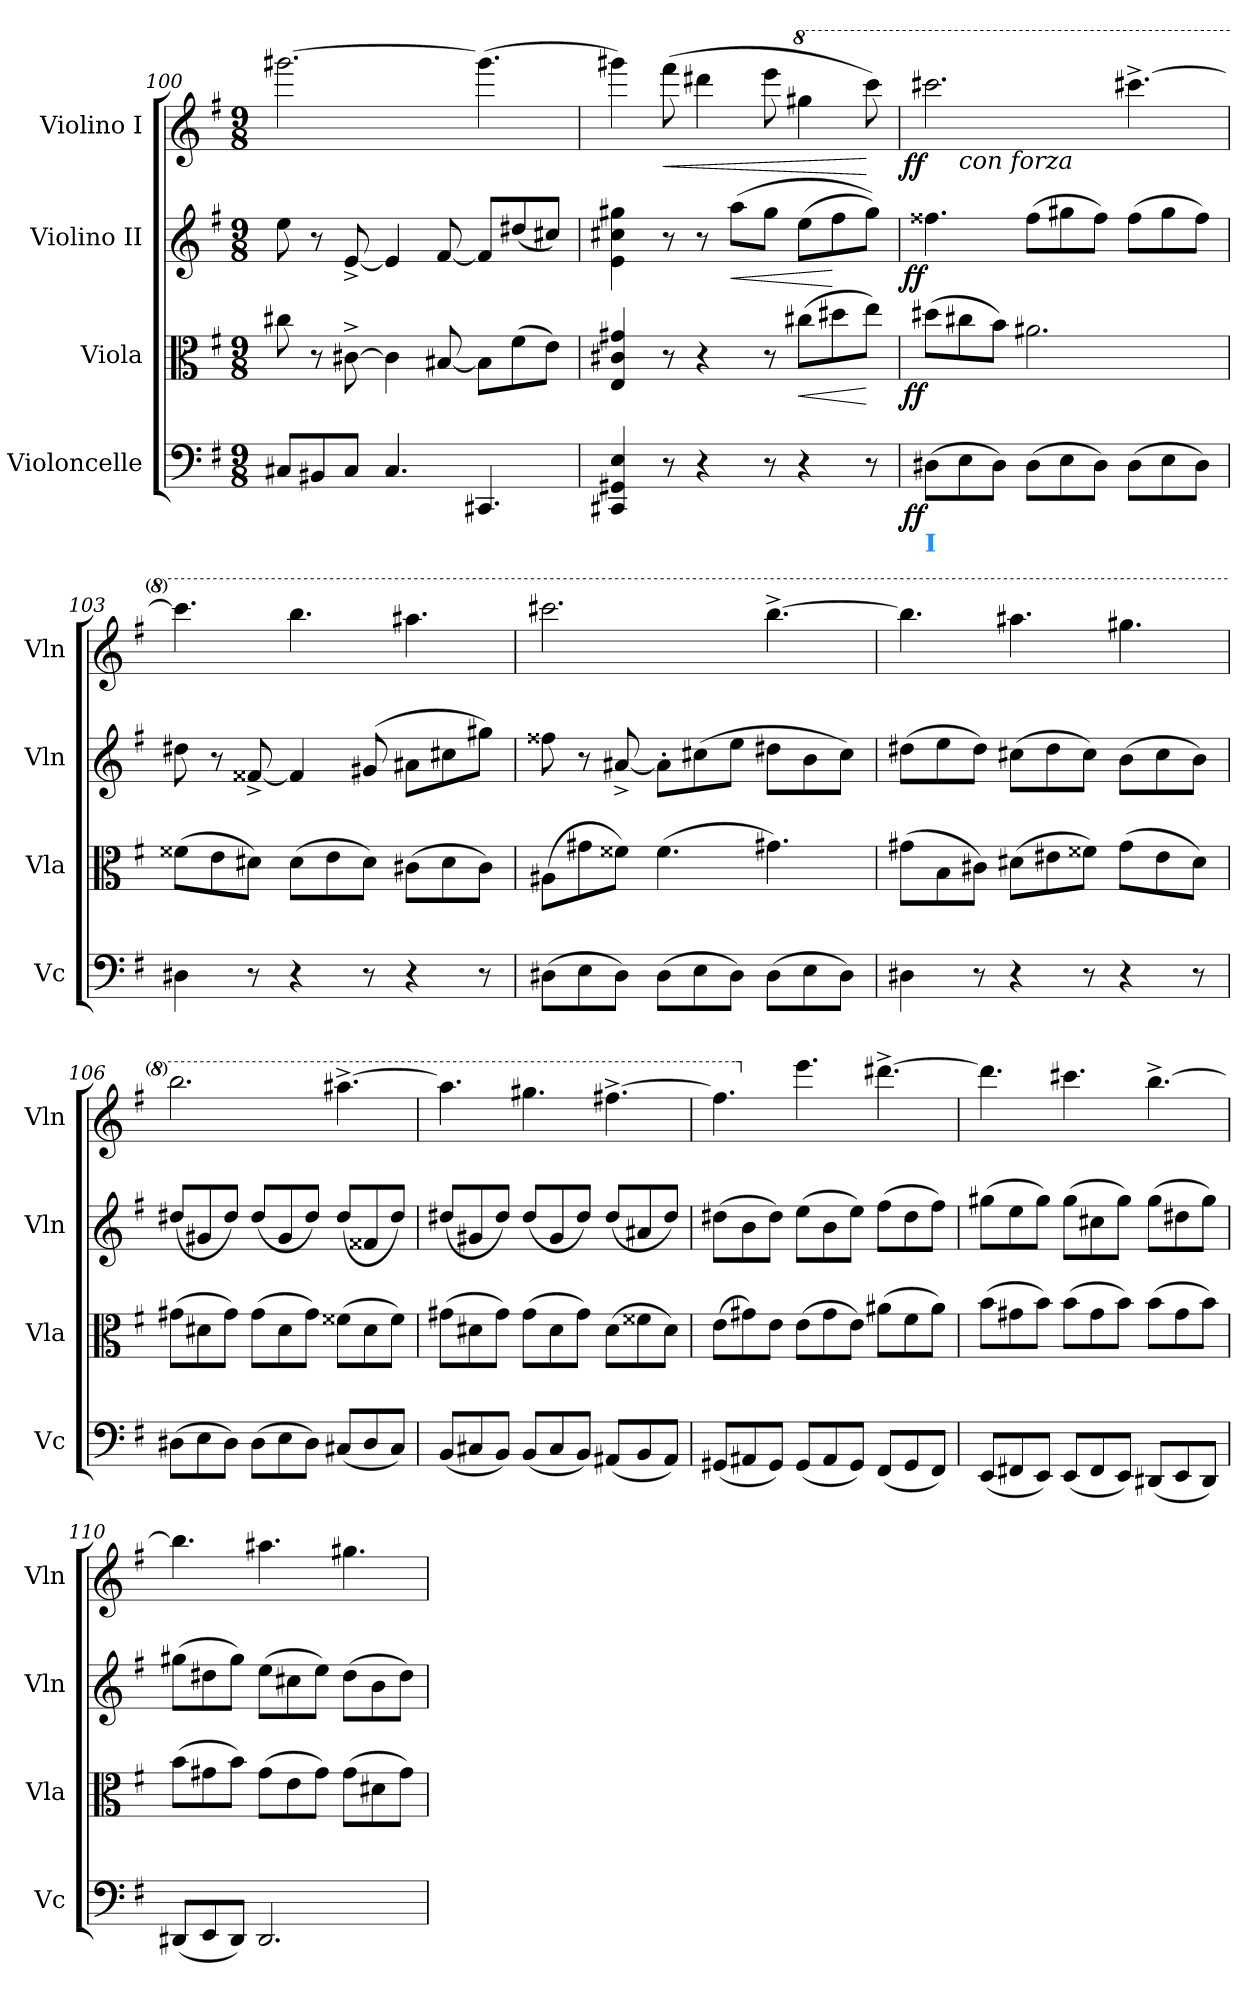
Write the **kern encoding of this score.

**kern	**dynam	**kern	**dynam	**kern	**dynam	**kern	**dynam
*part4	*part4	*part3	*part3	*part2	*part2	*part1	*part1
*staff4	*staff4	*staff3	*staff3	*staff2	*staff2	*staff1	*staff1
*I"Violoncelle	*	*I"Viola	*	*I"Violino II	*	*I"Violino I	*
*I'Vc	*	*I'Vla	*	*I'Vln	*	*I'Vln	*
*clefF4	*	*clefC3	*	*clefG2	*	*clefG2	*
*k[f#]	*	*k[f#]	*	*k[f#]	*	*k[f#]	*
*M9/8	*	*M9/8	*	*M9/8	*	*M9/8	*
=100	=100	=100	=100	=100	=100	=100	=100
8C#X/L	.	8cc#X\	.	8ee\	.	[2.ggg#X\	.
8BB#X/	.	8r	.	8r	.	.	.
8C#/J	.	[8c#X^\	.	[8e^>/	.	.	.
4.C#/	.	4c#\]	.	4e/]	.	.	.
.	.	[8B#X/	.	[8f#/	.	.	.
4.CC#X/	.	8B#\L]	.	8f#/L]	.	4.ggg#\_	.
.	.	(8f#\	.	(8dd#X/	.	.	.
.	.	8e\J)	.	8cc#X/J)	.	.	.
=101	=101	=101	=101	=101	=101	=101	=101
4CC#X/ 4GG#X/ 4E/	.	4E/ 4c#X/ 4g#X/	.	4e\ 4cc#X\ 4gg#X\	.	4ggg#X\]	.
!	!	!	!	!	!	!	!LO:HP:b
8r	.	8r	.	8r	.	(8fff#\	<
4r	.	4r	.	8r	.	4ddd#X\	.
!	!	!	!	!	!LO:HP:b	!	!
.	.	.	.	(8aa\L	<	.	.
8r	.	8r	.	8gg#\J	.	8eee\	.
!	!	!	!LO:HP:b	!	!	!	!
*	*	*	*	*	*	*8va	*
4r	.	(8cc#X\L	<	(8ee\L	.	4ggg#\	.
.	.	8dd#X\	.	8ff#\	[	.	.
8r	.	8ee\J)	[	8gg#\J))	.	8cccc\)	[
=102	=102	=102	=102	=102	=102	=102	=102
!	!	!	!	!	!	!LO:TX:a:B:color=dodgerblue:t=I	!
!LO:TX:b:B:color=dodgerblue:t=I	!	!	!	!	!	!	!
!	!LO:DY:rj	!	!LO:DY:rj	!	!LO:DY:rj	!	!LO:DY:rj
*	*	*	*	*	*	*^	*
(8D#X\L	ff	(8dd#X\L	ff	4.ff##X\	ff	2.cccc#X\	8ryy	ff
!	!	!	!	!	!	!	!LO:TX:b:i:t=con forza	!
8E\	.	8cc#X\	.	.	.	.	1ryy	.
8D#\J)	.	8b\J)	.	.	.	.	.	.
(8D#\L	.	2.a#X\	.	(8ff##\L	.	.	.	.
8E\	.	.	.	8gg#X\	.	.	.	.
8D#\J)	.	.	.	8ff##\J)	.	.	.	.
(8D#\L	.	.	.	(8ff##\L	.	[4.cccc#X^\	.	.
8E\	.	.	.	8gg#\	.	.	.	.
8D#\J)	.	.	.	8ff##\J)	.	.	.	.
*	*	*	*	*	*	*v	*v	*
=103	=103	=103	=103	=103	=103	=103	=103
4D#X\	.	(8f##X\L	.	8dd#X\	.	4.cccc#\]	.
.	.	8e\	.	8r	.	.	.
8r	.	8d#X\J)	.	[8f##X^>/	.	.	.
4r	.	(8d#\L	.	4f##/]	.	4.bbb\	.
.	.	8e\	.	.	.	.	.
8r	.	8d#\J)	.	(8g#X/	.	.	.
4r	.	(8c#X\L	.	8a#X\L	.	4.aaa#X\	.
.	.	8d#\	.	8cc#X\	.	.	.
8r	.	8c#\J)	.	8gg#X\J)	.	.	.
=104	=104	=104	=104	=104	=104	=104	=104
(8D#X\L	.	(8A#X\L	.	8ff##X\	.	2.cccc#X\	.
8E\	.	8g#X\	.	8r	.	.	.
8D#\J)	.	8f##X\J)	.	[8a#X^>/	.	.	.
(8D#\L	.	(4.f##\	.	8a#'\L]	.	.	.
8E\	.	.	.	(8cc#X\	.	.	.
8D#\J)	.	.	.	8ee\J	.	.	.
(8D#\L	.	4.g#X\)	.	8dd#X\L	.	[4.bbb^\	.
8E\	.	.	.	8b\	.	.	.
8D#\J)	.	.	.	8cc#\J)	.	.	.
=105	=105	=105	=105	=105	=105	=105	=105
4D#X\	.	(8g#X\L	.	(8dd#X\L	.	4.bbb\]	.
.	.	8B\	.	8ee\	.	.	.
8r	.	8c#X\J)	.	8dd#\J)	.	.	.
4r	.	(8d#X\L	.	(8cc#X\L	.	4.aaa#X\	.
.	.	8e#X\	.	8dd#\	.	.	.
8r	.	8f##X\J)	.	8cc#\J)	.	.	.
4r	.	(8g#\L	.	(8b\L	.	4.ggg#X\	.
.	.	8e#\	.	8cc#\	.	.	.
8r	.	8d#\J)	.	8b\J)	.	.	.
=106	=106	=106	=106	=106	=106	=106	=106
(8D#X\L	.	(8g#X\L	.	(8dd#X/L	.	2.bbb\	.
8E\	.	8d#X\	.	8g#X/	.	.	.
8D#\J)	.	8g#\J)	.	8dd#/J)	.	.	.
(8D#\L	.	(8g#\L	.	(8dd#/L	.	.	.
8E\	.	8d#\	.	8g#/	.	.	.
8D#\J)	.	8g#\J)	.	8dd#/J)	.	.	.
(8C#X/L	.	(8f##X\L	.	(8dd#/L	.	[4.aaa#X^\	.
8D#/	.	8d#\	.	8f##X/	.	.	.
8C#/J)	.	8f##\J)	.	8dd#/J)	.	.	.
=107	=107	=107	=107	=107	=107	=107	=107
(8BB/L	.	(8g#X\L	.	(8dd#X/L	.	4.aaa#\]	.
8C#X/	.	8d#X\	.	8g#X/	.	.	.
8BB/J)	.	8g#\J)	.	8dd#/J)	.	.	.
(8BB/L	.	(8g#\L	.	(8dd#/L	.	4.ggg#X\	.
8C#/	.	8d#\	.	8g#/	.	.	.
8BB/J)	.	8g#\J)	.	8dd#/J)	.	.	.
(8AA#X/L	.	(8d#\L	.	(8dd#/L	.	[4.fff#X^\	.
8BB/	.	8f##X\	.	8a#X/	.	.	.
8AA#/J)	.	8d#\J)	.	8dd#/J)	.	.	.
=108	=108	=108	=108	=108	=108	=108	=108
(8GG#X/L	.	(8e\L	.	(8dd#X\L	.	4.fff#\]	.
8AA#X/	.	8g#X\)	.	8b\	.	.	.
8GG#/J)	.	8e\J	.	8dd#\J)	.	.	.
*	*	*	*	*	*	*X8va	*
(8GG#/L	.	(8e\L	.	(8ee\L	.	4.eee\	.
8AA#/	.	8g#\	.	8b\	.	.	.
8GG#/J)	.	8e\J)	.	8ee\J)	.	.	.
(8FF#/L	.	(8a#X\L	.	(8ff#\L	.	[4.ddd#X^\	.
8GG#/	.	8f#\	.	8dd#\	.	.	.
8FF#/J)	.	8a#\J)	.	8ff#\J)	.	.	.
=109	=109	=109	=109	=109	=109	=109	=109
(8EE/L	.	(8b\L	.	(8gg#X\L	.	4.ddd#\]	.
8FF#X/	.	8g#X\	.	8ee\	.	.	.
8EE/J)	.	8b\J)	.	8gg#\J)	.	.	.
(8EE/L	.	(8b\L	.	(8gg#\L	.	4.ccc#X\	.
8FF#/	.	8g#\	.	8cc#X\	.	.	.
8EE/J)	.	8b\J)	.	8gg#\J)	.	.	.
(8DD#X/L	.	(8b\L	.	(8gg#\L	.	[4.bb^\	.
8EE/	.	8g#\	.	8dd#X\	.	.	.
8DD#/J)	.	8b\J)	.	8gg#\J)	.	.	.
=110	=110	=110	=110	=110	=110	=110	=110
(8DD#X/L	.	(8b\L	.	(8gg#X\L	.	4.bb\]	.
8EE/	.	8g#X\	.	8dd#X\	.	.	.
8DD#/J)	.	8b\J)	.	8gg#\J)	.	.	.
2.DD#/	.	(8g#\L	.	(8ee\L	.	4.aa#X\	.
.	.	8e\	.	8cc#X\	.	.	.
.	.	8g#\J)	.	8ee\J)	.	.	.
.	.	(8g#\L	.	(8dd#\L	.	4.gg#X\	.
.	.	8d#X\	.	8b\	.	.	.
.	.	8g#\J)	.	8dd#\J)	.	.	.
=	=	=	=	=	=	=	=
*-	*-	*-	*-	*-	*-	*-	*-
